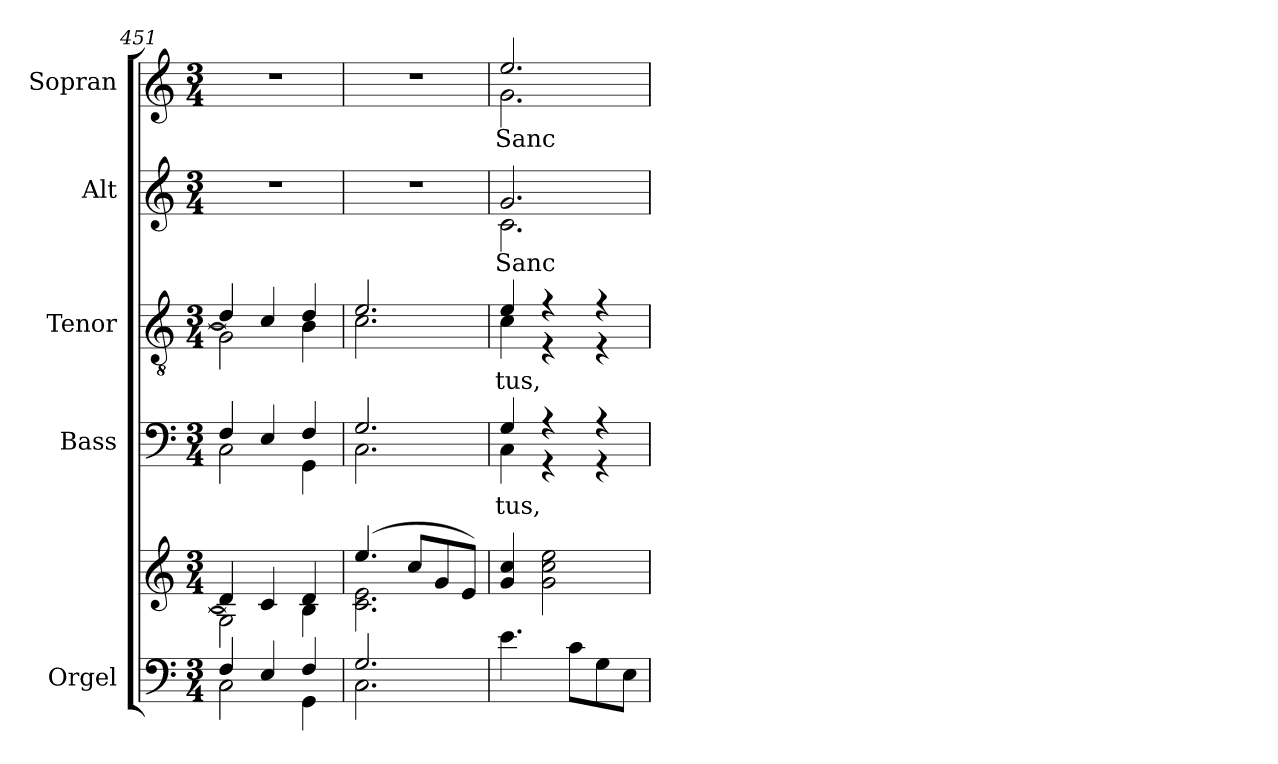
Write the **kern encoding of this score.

**kern	**kern	**kern	**text	**kern	**text	**kern	**text	**kern	**text
*part5	*part5	*part4	*part4	*part3	*part3	*part2	*part2	*part1	*part1
*staff6	*staff5	*staff4	*staff4	*staff3	*staff3	*staff2	*staff2	*staff1	*staff1
*I"Orgel	*	*I"Bass	*	*I"Tenor	*	*I"Alt	*	*I"Sopran	*
*I'Org.	*	*I'B.	*	*I'T.	*	*I'A.	*	*I'S.	*
*clefF4	*clefG2	*clefF4	*	*clefGv2	*	*clefG2	*	*clefG2	*
*k[]	*k[]	*k[]	*	*k[]	*	*k[]	*	*k[]	*
*C:	*C:	*C:	*	*C:	*	*C:	*	*C:	*
*M3/4	*M3/4	*M3/4	*	*M3/4	*	*M3/4	*	*M3/4	*
=451	=451	=451	=451	=451	=451	=451	=451	=451	=451
*^	*^	*^	*	*^	*	*	*	*	*
4F/	2C\	4d/]	2G\]	4F/	2C\	.	4d/]	2G\]	.	2.r	.	2.r	.
4E/	.	4c/	.	4E/	.	.	4c/	.	.	.	.	.	.
4F/	4GG\	4d/	4B\	4F/	4GG\	.	4d/	4B\	.	.	.	.	.
=452	=452	=452	=452	=452	=452	=452	=452	=452	=452	=452	=452	=452	=452
2.G/	2.C\	(4.ee/	2.c\ 2.e\	2.G/	2.C\	.	2.e/	2.c\	.	2.r	.	2.r	.
.	.	8cc/L	.	.	.	.	.	.	.	.	.	.	.
.	.	8g/	.	.	.	.	.	.	.	.	.	.	.
.	.	8e/J)	.	.	.	.	.	.	.	.	.	.	.
*v	*v	*	*	*	*	*	*	*	*	*	*	*	*
*	*v	*v	*	*	*	*	*	*	*	*	*	*
=453	=453	=453	=453	=453	=453	=453	=453	=453	=453	=453	=453
!	!	!	!	!LO:LY:b	!	!	!LO:LY:b	!	!LO:LY:b	!	!LO:LY:b
*	*	*	*	*	*	*	*	*^	*	*^	*
4.e\	4g/ 4cc/	4G/	4C\	-tus,	4e/	4c\	-tus,	2.g/	2.c\	Sanc-	2.ee/	2.g\	Sanc-
.	2g\ 2cc\ 2ee\	4r	4r	.	4r	4r	.	.	.	.	.	.	.
8c\L	.	.	.	.	.	.	.	.	.	.	.	.	.
8G\	.	4r	4r	.	4r	4r	.	.	.	.	.	.	.
8E\J	.	.	.	.	.	.	.	.	.	.	.	.	.
*	*	*v	*v	*	*	*	*	*v	*v	*	*v	*v	*
*	*	*	*	*v	*v	*	*	*	*	*
=	=	=	=	=	=	=	=	=	=
*-	*-	*-	*-	*-	*-	*-	*-	*-	*-
